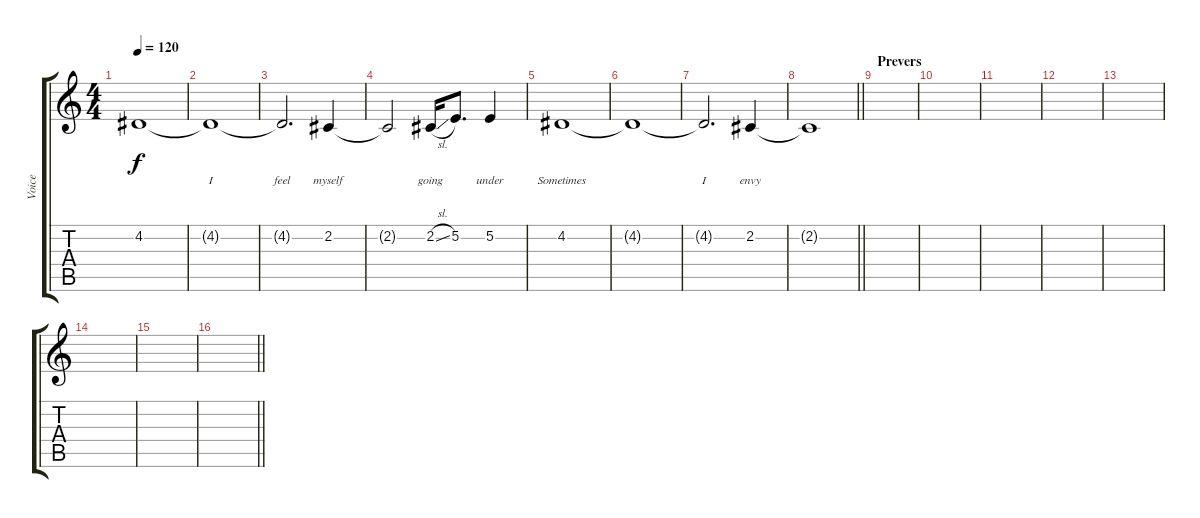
\track ("Voice" "Voice") {instrument flute}
\staff {score tabs}
\tuning (E4 B3 G3 D3 A2 E2) {hide}
\ts (4 4)
\tempo 120
\clef g2
\ks c
4.2.1{lyrics (0 "") lyrics (1 "") lyrics (2 "") lyrics (3 "") lyrics (4 "") dy f} |
4.2{t}.1{lyrics (0 "I") lyrics (1 "") lyrics (2 "") lyrics (3 "") lyrics (4 "")} |
4.2{t}.2{d lyrics (0 "feel") lyrics (1 "") lyrics (2 "") lyrics (3 "") lyrics (4 "")} 2.2.4{lyrics (0 "myself") lyrics (1 "") lyrics (2 "") lyrics (3 "") lyrics (4 "")} |
2.2{t}.2{lyrics (0 "") lyrics (1 "") lyrics (2 "") lyrics (3 "") lyrics (4 "")} 2.2{sl}.16{lyrics (0 "going") lyrics (1 "") lyrics (2 "") lyrics (3 "") lyrics (4 "")} 5.2.8{d lyrics (0 "") lyrics (1 "") lyrics (2 "") lyrics (3 "") lyrics (4 "")} 5.2.4{lyrics (0 "under") lyrics (1 "") lyrics (2 "") lyrics (3 "") lyrics (4 "")} |
4.2.1{lyrics (0 "Sometimes") lyrics (1 "") lyrics (2 "") lyrics (3 "") lyrics (4 "")} |
4.2{t}.1{lyrics (0 "") lyrics (1 "") lyrics (2 "") lyrics (3 "") lyrics (4 "")} |
4.2{t}.2{d lyrics (0 "I") lyrics (1 "") lyrics (2 "") lyrics (3 "") lyrics (4 "")} 2.2.4{lyrics (0 "envy") lyrics (1 "") lyrics (2 "") lyrics (3 "") lyrics (4 "")} |
\barLineRight lightlight
2.2{t}.1{lyrics (0 "") lyrics (1 "") lyrics (2 "") lyrics (3 "") lyrics (4 "")} |
\section ("" "Prevers")
|
|
|
|
|
|
|
\barLineRight lightlight
